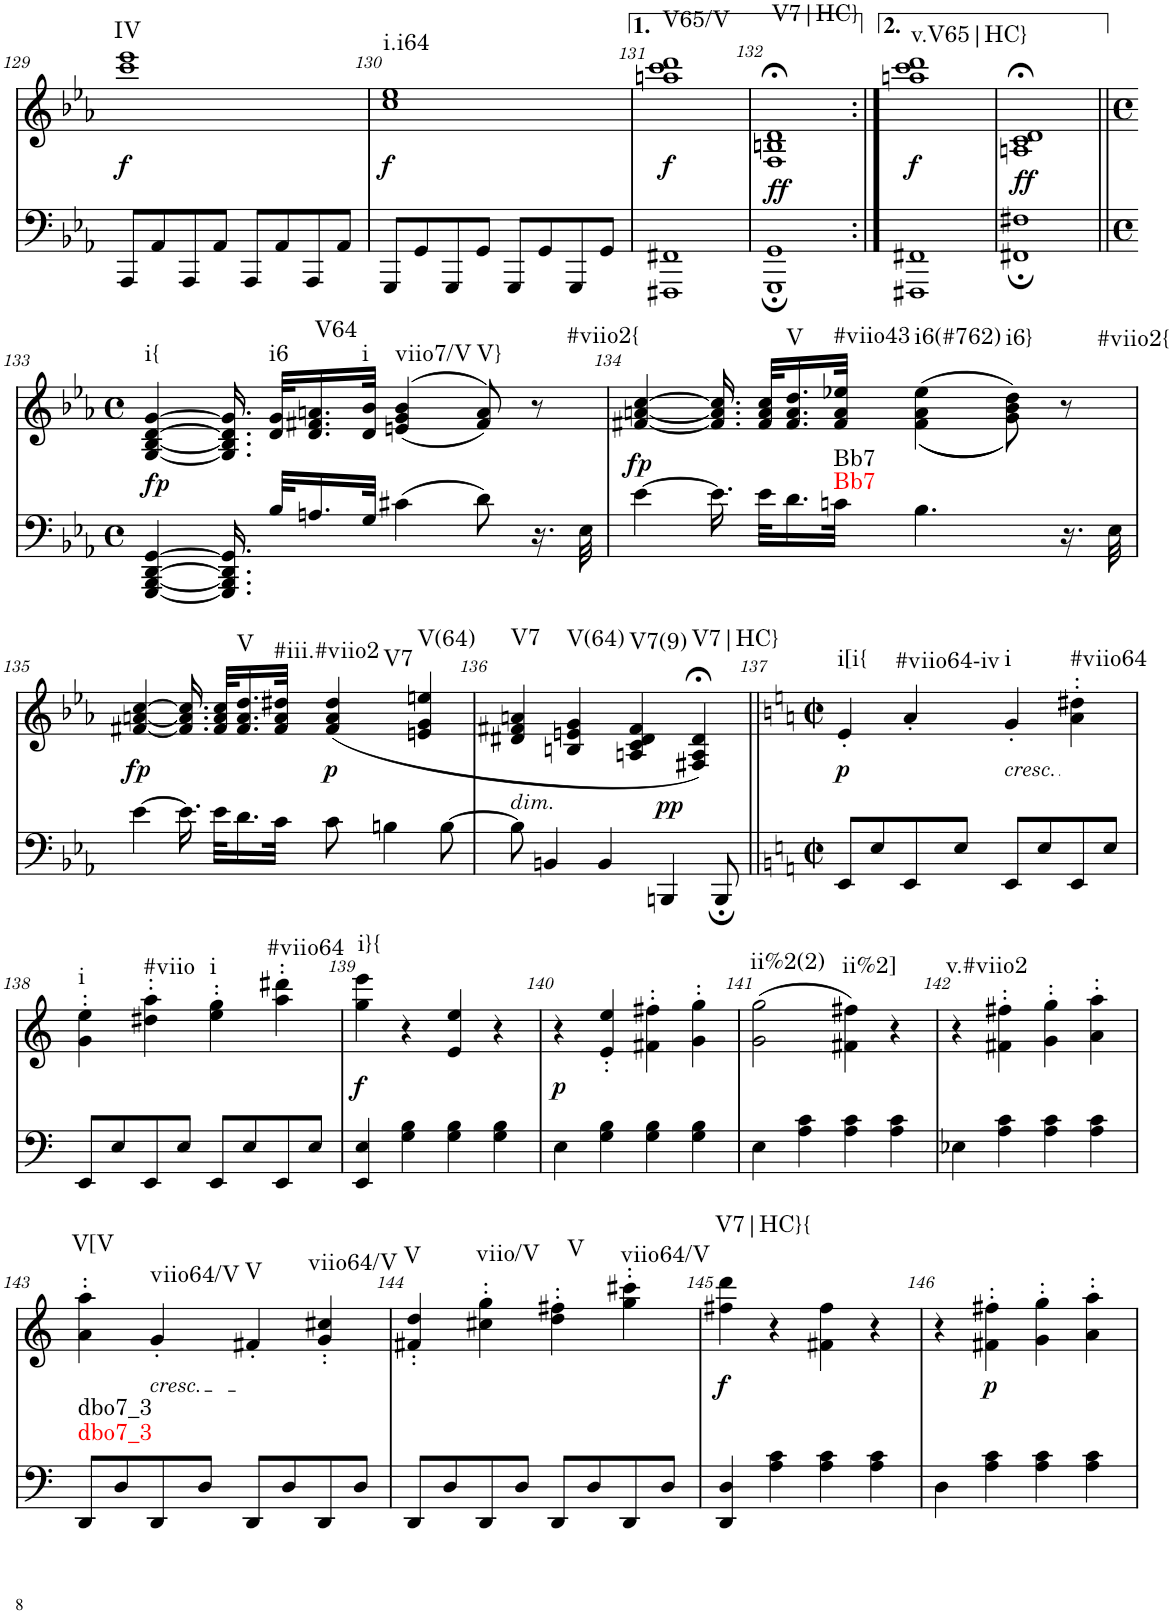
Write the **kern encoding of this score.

**kern	**dynam	**kern	**text	**dynam	**harte
*part2	*part2	*part1	*part1	*part1	*part1
*staff2	*staff2	*staff1	*staff1	*staff1	*
*I"piano	*	*I"piano	*	*	*
*I'Pno	*	*I'Pno	*	*	*
!!LO:PB:g=z
*clefF4	*	*clefG2	*	*	*
*k[b-e-a-]	*	*k[b-e-a-]	*	*	*
*c:	*	*c:	*	*	*
*M2/2	*	*M2/2	*	*	*
*met(c|)	*	*met(c|)	*	*	*
=129	=129	=129	=129	=129	=129
!	!	!	!LO:LY:b	!LO:DY:b	!LO:H:kt=IV
8AAA-/L	.	1ccc 1eee-	f	f	N
8AA-/	.	.	.	.	.
8AAA-/	.	.	.	.	.
8AA-/J	.	.	.	.	.
8AAA-/L	.	.	.	.	.
8AA-/	.	.	.	.	.
8AAA-/	.	.	.	.	.
8AA-/J	.	.	.	.	.
=130	=130	=130	=130	=130	=130
!	!	!	!LO:LY:b	!LO:DY:b	!LO:H:kt=i.i64
8GGG/L	.	1cc 1ee-	f	f	N
8GG/	.	.	.	.	.
8GGG/	.	.	.	.	.
8GG/J	.	.	.	.	.
8GGG/L	.	.	.	.	.
8GG/	.	.	.	.	.
8GGG/	.	.	.	.	.
8GG/J	.	.	.	.	.
=131	=131	=131	=131	=131	=131
!	!	!	!LO:LY:b	!LO:DY:b	!LO:H:kt=V65/V
1FFF#X 1FF#X	.	1aan 1ccc 1ddd	f	f	N
=132	=132	=132	=132	=132	=132
!	!LO:DY:a	!	!	!	!LO:H:kt=V7|HC}
1GGG; 1GG;	ff	1F;< 1Bn;< 1d;<	.	.	N
=132X2:|!	=132X2:|!	=132X2:|!	=132X2:|!	=132X2:|!	=132X2:|!
!	!	!	!	!LO:DY:b	!LO:H:kt=v.V65|HC}
1FFF#X 1FF#X	.	1aan 1ccc 1ddd	.	f	N
=132X3	=132X3	=132X3	=132X3	=132X3	=132X3
!	!LO:DY:a	!	!LO:LY:b	!	!
1FF#X; 1F#X;	ff	1An;< 1c;< 1d;<	ff	.	.
!!LO:LB:g=z
=133||	=133||	=133||	=133||	=133||	=133||
*M4/4	*	*M4/4	*	*	*
*met(c)	*	*met(c)	*	*	*
!	!LO:DY:a	!	!	!	!LO:H:kt=i{
[4GGG/ [4BBB-/ [4DD/ [4GG/	fp	[4G/ [4B-/ [4d/ [4g/	.	.	N
16.GGG/] 16.BBB-/] 16.DD/] 16.GG/]	.	16.G/] 16.B-/] 16.d/] 16.g/]	.	.	.
!	!	!	!	!	!LO:H:kt=i6
32B-/KLL	.	32d/ 32g/KLL	.	.	N
!	!	!	!	!	!LO:H:kt=V64
16.An/	.	16.d/ 16.f#X/ 16.an/	.	.	N
!	!	!	!	!	!LO:H:kt=i
32G/JJk	.	32d/ 32b-/JJk	.	.	N
!	!	!	!	!	!LO:H:kt=viio7/V
(4c#X\	.	((>4en/ 4g/ 4b-/	.	.	N
!	!	!	!	!	!LO:H:kt=V}
8d\)	.	8f#/ 8a/))	.	.	N
!	!	!	!	!	!LO:H:kt=#viio2{
16.r	.	8r	.	.	N
32E-\	.	.	.	.	.
=134	=134	=134	=134	=134	=134
!	!	!	!	!LO:DY:b	!
[4e-\	.	[4f#X/ [4an/ [4cc/	.	fp	.
16.e-\]	.	16.f#/] 16.a/] 16.cc/]	.	.	.
32e-\KLL	.	32f#/ 32a/ 32cc/KLL	.	.	.
!	!	!	!	!	!LO:H:kt=V
16.d\	.	16.f#/ 16.a/ 16.dd/	.	.	N
!	!	!	!	!	!LO:H:kt=#viio43
32cn\JJk	.	32f#/ 32a/ 32ee-X/JJk	.	.	N
!	!	!	!	!	!LO:H:kt=i6(#762)
4.B-\	.	(<(<(4f#\ 4a\ 4ee-\	.	.	N
!	!	!	!	!	!LO:H:kt=i6}
.	.	8g\ 8b-\ 8dd\)))	.	.	N
!	!	!	!	!	!LO:H:kt=#viio2{
16.r	.	8r	.	.	N
32E-\	.	.	.	.	.
!!LO:LB:g=z
=135	=135	=135	=135	=135	=135
!	!	!	!	!LO:DY:b	!
[4e-\	.	[4f#X/ [4an/ [4cc/	.	fp	.
16.e-\]	.	16.f#/] 16.a/] 16.cc/]	.	.	.
32e-\KLL	.	32f#/ 32a/ 32cc/KLL	.	.	.
!	!	!	!	!	!LO:H:kt=V
16.d\	.	16.f#/ 16.a/ 16.dd/	.	.	N
!	!	!	!	!	!LO:H:kt=#iii.#viio2
32c\JJk	.	32f#/ 32a/ 32dd#X/JJk	.	.	N
!	!	!	!LO:LY:b	!LO:DY:b	!LO:H:kt=V7
8c\	.	(4f#/ 4a/ 4dd#/	p	p	N
4Bn\	.	.	.	.	.
!	!	!	!	!	!LO:H:kt=V(64)
.	.	4en/ 4g/ 4een/	.	.	N
[8B\	.	.	.	.	.
=136	=136	=136	=136	=136	=136
!	!	!LO:TX:b:i:t=dim.	!	!	!
!	!	!	!LO:LY:b	!	!LO:H:kt=V7
8B\]	.	4d#X/ 4f#X/ 4an/	>	.	N
4BBn/	.	.	.	.	.
!	!	!	!	!	!LO:H:kt=V(64)
.	.	4Bn/ 4en/ 4g/	.	.	N
4BB/	.	.	.	.	.
!	!	!	!	!	!LO:H:kt=V7(9)
.	.	4An/ 4c/ 4d#/ 4f#/	.	.	N
4BBBn/	.	.	.	.	.
!	!	!	!LO:LY:b	!	!LO:H:kt=V7|HC}
.	.	4F#X/;< 4A/;< 4d#/;<)	p	.	N
!	!LO:DY:a	!	!	!	!
8BBB;/	pp	.	.	.	.
=137||	=137||	=137||	=137||	=137||	=137||
*k[]	*	*k[]	*	*	*
*M2/2	*	*M2/2	*	*	*
*met(c|)	*	*met(c|)	*	*	*
!	!	!	!LO:LY:b	!LO:DY:b	!LO:H:kt=i[i{
8EE/L	.	4e'/	p	p	N
8E/	.	.	.	.	.
!	!	!	!	!	!LO:H:kt=#viio64-iv
8EE/	.	4a'/	.	.	N
8E/J	.	.	.	.	.
!	!	!LO:TX:b:i:t=cresc.	!	!	!LO:H:kt=i
8EE/L	.	4g'/	.	.	N
8E/	.	.	.	.	.
!	!	!	!	!	!LO:H:kt=#viio64
8EE/	.	4a\' 4dd#X\'	.	.	N
8E/J	.	.	.	.	.
!!LO:LB:g=z
=138	=138	=138	=138	=138	=138
!	!	!	!	!	!LO:H:kt=i
8EE/L	.	4g\' 4ee\'	.	.	N
8E/	.	.	.	.	.
!	!	!	!	!	!LO:H:kt=#viio
8EE/	.	4dd#X\' 4aa\'	.	.	N
8E/J	.	.	.	.	.
!	!	!	!	!	!LO:H:kt=i
8EE/L	.	4ee\' 4gg\'	.	.	N
8E/	.	.	.	.	.
!	!	!	!	!	!LO:H:kt=#viio64
8EE/	.	4aa\' 4ddd#X\'	.	.	N
8E/J	.	.	.	.	.
=139	=139	=139	=139	=139	=139
!	!	!	!LO:LY:b	!LO:DY:b	!LO:H:kt=i}{
4EE/ 4E/	.	4gg\ 4eee\	f	f	N
4G\ 4B\	.	4r	.	.	.
4G\ 4B\	.	4e/ 4ee/	.	.	.
4G\ 4B\	.	4r	.	.	.
=140	=140	=140	=140	=140	=140
!	!	!	!	!LO:DY:b	!
4E\	.	4r	.	p	.
!	!	!	!LO:LY:b	!	!
4G\ 4B\	.	4e/' 4ee/'	p	.	.
4G\ 4B\	.	4f#X\' 4ff#X\'	.	.	.
4G\ 4B\	.	4g\' 4gg\'	.	.	.
=141	=141	=141	=141	=141	=141
!	!	!	!	!	!LO:H:kt=ii%2(2)
4E\	.	(2g\ 2gg\	.	.	N
4A\ 4c\	.	.	.	.	.
!	!	!	!	!	!LO:H:kt=ii%2]
4A\ 4c\	.	4f#X\ 4ff#X\)	.	.	N
4A\ 4c\	.	4r	.	.	.
=142	=142	=142	=142	=142	=142
!	!	!	!	!	!LO:H:kt=v.#viio2
4E-X\	.	4r	.	.	N
4A\ 4c\	.	4f#X\' 4ff#X\'	.	.	.
4A\ 4c\	.	4g\' 4gg\'	.	.	.
4A\ 4c\	.	4a\' 4aa\'	.	.	.
!!LO:LB:g=z
=143	=143	=143	=143	=143	=143
!	!	!	!	!	!LO:H:kt=V[V
8DD/L	.	4a\' 4aa\'	.	.	N
8D/	.	.	.	.	.
!	!	!LO:TX:b:i:t=cresc.	!	!	!LO:H:kt=viio64/V
8DD/	.	4g'/	.	.	N
8D/J	.	.	.	.	.
!	!	!	!	!	!LO:H:kt=V
8DD/L	.	4f#X'/	.	.	N
8D/	.	.	.	.	.
!	!	!	!	!	!LO:H:kt=viio64/V
8DD/	.	4g/' 4cc#X/'	.	.	N
8D/J	.	.	.	.	.
=144	=144	=144	=144	=144	=144
!	!	!	!	!	!LO:H:kt=V
8DD/L	.	4f#X/' 4dd/'	.	.	N
8D/	.	.	.	.	.
!	!	!	!	!	!LO:H:kt=viio/V
8DD/	.	4cc#X\' 4gg\'	.	.	N
8D/J	.	.	.	.	.
!	!	!	!	!	!LO:H:kt=V
8DD/L	.	4dd\' 4ff#X\'	.	.	N
8D/	.	.	.	.	.
!	!	!	!	!	!LO:H:kt=viio64/V
8DD/	.	4gg\' 4ccc#X\'	.	.	N
8D/J	.	.	.	.	.
=145	=145	=145	=145	=145	=145
!	!	!	!LO:LY:b	!LO:DY:b	!LO:H:kt=V7|HC}{
4DD/ 4D/	.	4ff#X\ 4ddd\	f	f	N
4A\ 4c\	.	4r	.	.	.
4A\ 4c\	.	4f#X\ 4ff#\	.	.	.
4A\ 4c\	.	4r	.	.	.
=146	=146	=146	=146	=146	=146
4D\	.	4r	.	.	.
!	!	!	!LO:LY:b	!LO:DY:b	!
4A\ 4c\	.	4f#X\' 4ff#X\'	p	p	.
4A\ 4c\	.	4g\' 4gg\'	.	.	.
4A\ 4c\	.	4a\' 4aa\'	.	.	.
=	=	=	=	=	=
*-	*-	*-	*-	*-	*-
